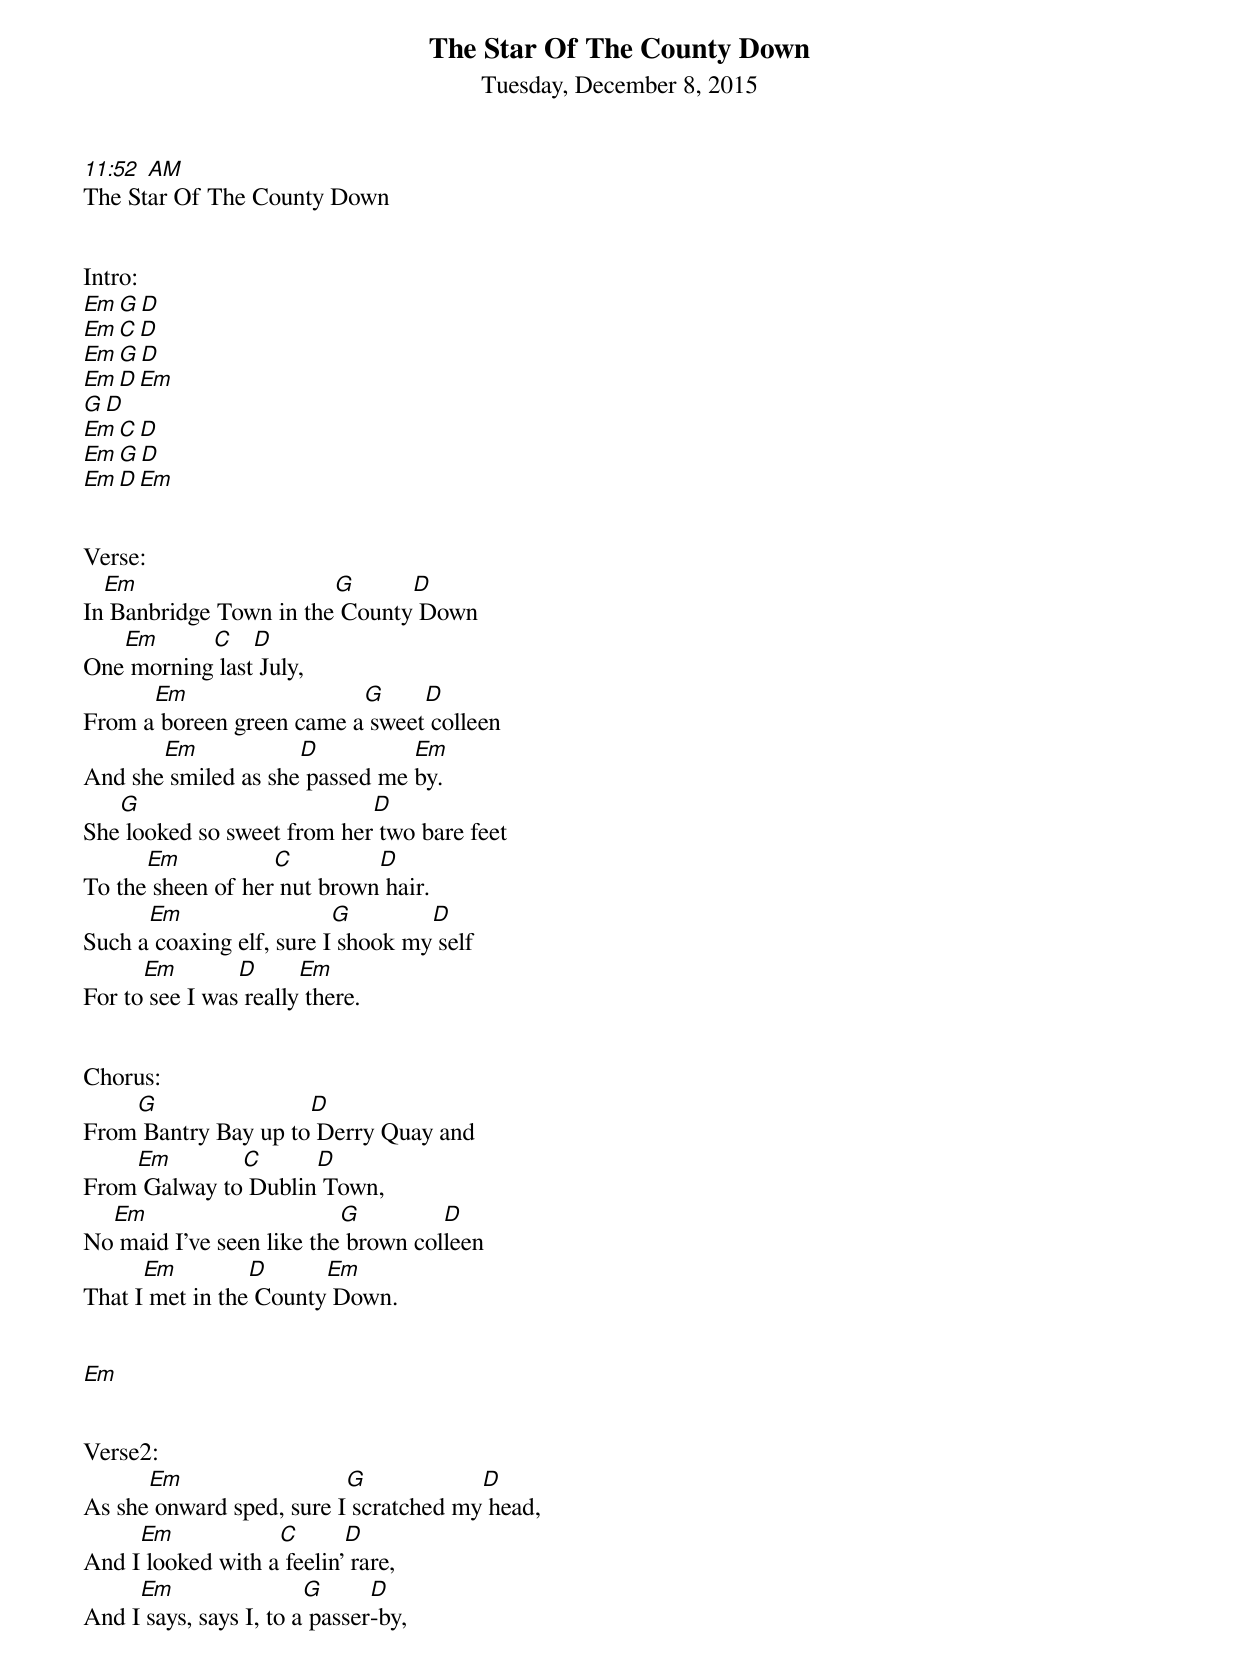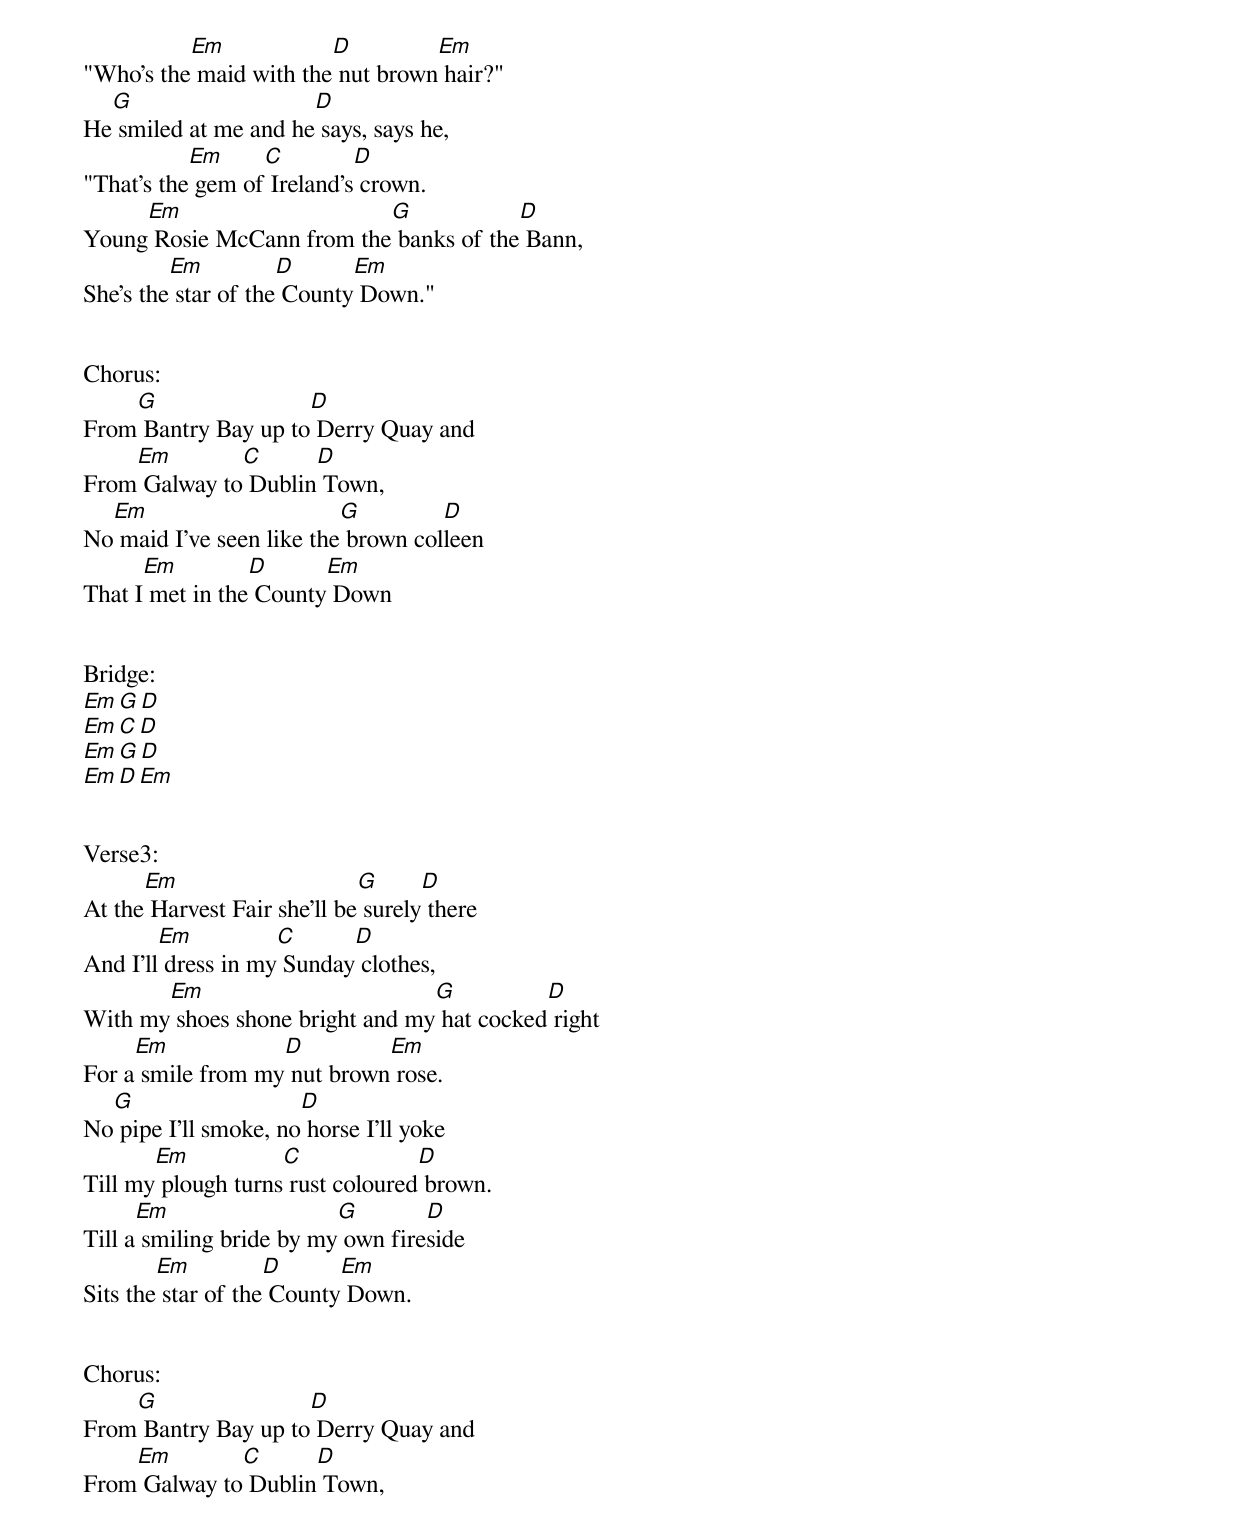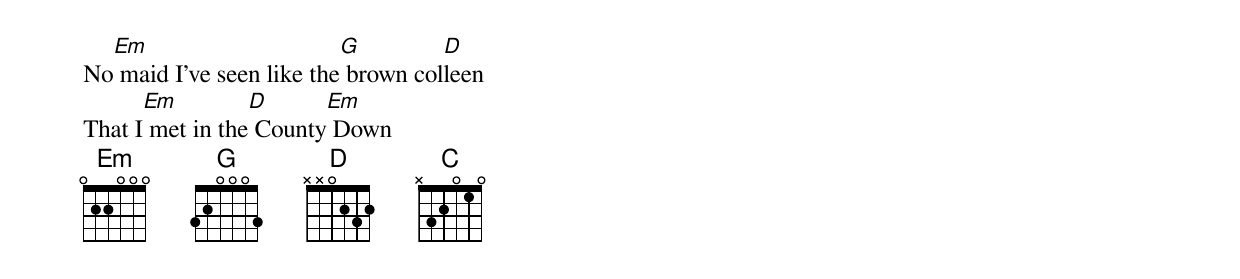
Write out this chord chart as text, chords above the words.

The Star Of The County Down
Tuesday, December 8, 2015
11:52 AM
The Star Of The County Down


Intro:
Em G D
Em C D
Em G D
Em D Em
G D
Em C D
Em G D
Em D Em


Verse:
  Em                    G      D
In Banbridge Town in the County Down
   Em      C    D
One morning last July,
      Em                  G     D
From a boreen green came a sweet colleen
       Em            D          Em
And she smiled as she passed me by.
   G                        D
She looked so sweet from her two bare feet
      Em           C         D
To the sheen of her nut brown hair.
      Em                  G        D
Such a coaxing elf, sure I shook my self
      Em        D      Em
For to see I was really there.


Chorus:
    G                D
From Bantry Bay up to Derry Quay and
    Em        C      D
From Galway to Dublin Town,
  Em                      G         D
No maid I've seen like the brown colleen
      Em         D      Em
That I met in the County Down.


Em


Verse2:
      Em                  G            D
As she onward sped, sure I scratched my head,
     Em            C       D
And I looked with a feelin' rare,
     Em                 G      D
And I says, says I, to a passer-by,
          Em            D         Em
"Who's the maid with the nut brown hair?"
  G                   D
He smiled at me and he says, says he,
           Em     C         D
"That's the gem of Ireland's crown.
     Em                    G            D
Young Rosie McCann from the banks of the Bann,
         Em          D      Em
She's the star of the County Down."


Chorus:
    G                D
From Bantry Bay up to Derry Quay and
    Em        C      D
From Galway to Dublin Town,
  Em                      G         D
No maid I've seen like the brown colleen
      Em         D      Em
That I met in the County Down


Bridge:
Em G D
Em C D
Em G D
Em D Em


Verse3:
      Em                     G      D
At the Harvest Fair she'll be surely there
        Em          C      D
And I'll dress in my Sunday clothes,
       Em                        G          D
With my shoes shone bright and my hat cocked right
     Em            D         Em
For a smile from my nut brown rose.
  G                   D
No pipe I'll smoke, no horse I'll yoke
       Em           C             D
Till my plough turns rust coloured brown.
      Em                  G        D
Till a smiling bride by my own fireside
        Em          D      Em
Sits the star of the County Down.


Chorus:
    G                D
From Bantry Bay up to Derry Quay and
    Em        C      D
From Galway to Dublin Town,
  Em                      G         D
No maid I've seen like the brown colleen
      Em         D      Em
That I met in the County Down
